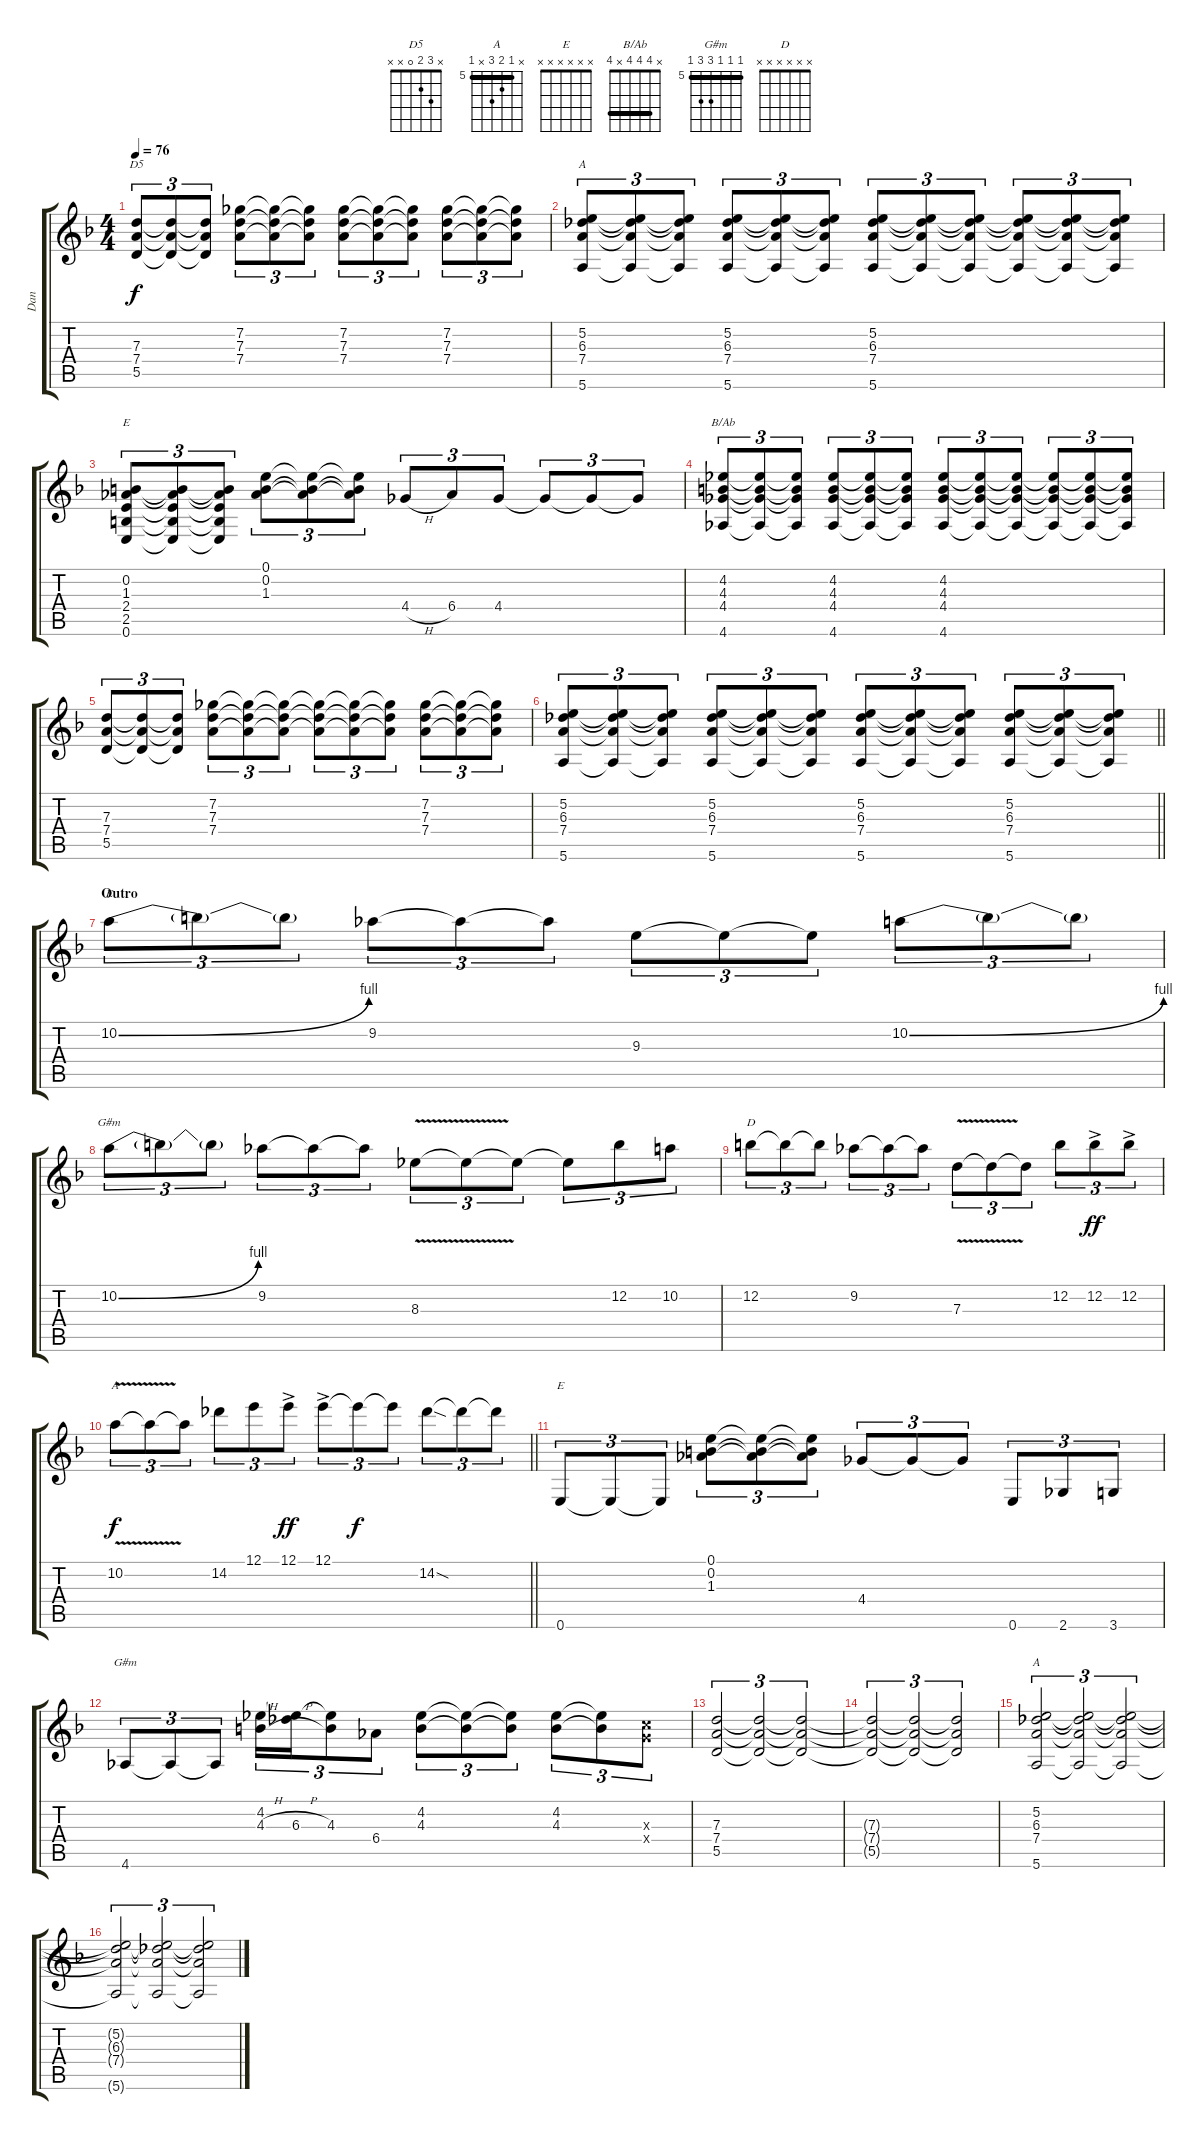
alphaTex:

\track ("Dan" "Dan") {instrument electricguitarclean}
\staff {score tabs}
\tuning (E4 B3 G3 D3 A2 E2) {hide}
\chord ("D5" x 3 2 0 x x)
\chord ("A" 0 2 2 x 0 x)
\chord ("E" x 0 1 2 2 0)
\chord ("B/Ab" x 4 4 4 x 4) {barre 4}
\chord ("E" x 11 x x x x) {firstfret 11}
\chord ("G#m" x 10 x x x x) {firstfret 10}
\chord ("D" x x x x x x)
\chord ("A" x 10 x x x x) {firstfret 10}
\chord ("E" x x x x x x)
\chord ("G#m" 5 5 5 7 7 5) {firstfret 5 barre 5}
\chord ("A" x 5 6 7 x 5) {firstfret 5 barre 5}
\ts (4 4)
\tempo 76
\clef g2
\ks f
(7.3 7.4 5.5).8{tu (3 2) ch "D5" dy f} (7.3{t} 7.4{t} 5.5{t}).8{tu (3 2)} (7.3{t} 7.4{t} 5.5{t}).8{tu (3 2)} (7.2 7.3 7.4).8{tu (3 2)} (7.2{t} 7.3{t} 7.4{t}).8{tu (3 2)} (7.2{t} 7.3{t} 7.4{t}).8{tu (3 2)} (7.2 7.3 7.4).8{tu (3 2)} (7.2{t} 7.3{t} 7.4{t}).8{tu (3 2)} (7.2{t} 7.3{t} 7.4{t}).8{tu (3 2)} (7.2 7.3 7.4).8{tu (3 2)} (7.2{t} 7.3{t} 7.4{t}).8{tu (3 2)} (7.2{t} 7.3{t} 7.4{t}).8{tu (3 2)} |
(5.2 6.3 7.4 5.6).8{tu (3 2) ch "A"} (5.2{t} 6.3{t} 7.4{t} 5.6{t}).8{tu (3 2)} (5.2{t} 6.3{t} 7.4{t} 5.6{t}).8{tu (3 2)} (5.2 6.3 7.4 5.6).8{tu (3 2)} (5.2{t} 6.3{t} 7.4{t} 5.6{t}).8{tu (3 2)} (5.2{t} 6.3{t} 7.4{t} 5.6{t}).8{tu (3 2)} (5.2 6.3 7.4 5.6).8{tu (3 2)} (5.2{t} 6.3{t} 7.4{t} 5.6{t}).8{tu (3 2)} (5.2{t} 6.3{t} 7.4{t} 5.6{t}).8{tu (3 2)} (5.2{t} 6.3{t} 7.4{t} 5.6{t}).8{tu (3 2)} (5.2{t} 6.3{t} 7.4{t} 5.6{t}).8{tu (3 2)} (5.2{t} 6.3{t} 7.4{t} 5.6{t}).8{tu (3 2)} |
(0.2 1.3 2.4 2.5 0.6).8{tu (3 2) ch "E"} (0.2{t} 1.3{t} 2.4{t} 2.5{t} 0.6{t}).8{tu (3 2)} (0.2{t} 1.3{t} 2.4{t} 2.5{t} 0.6{t}).8{tu (3 2)} (0.1 0.2 1.3).8{tu (3 2)} (0.1{t} 0.2{t} 1.3{t}).8{tu (3 2)} (0.1{t} 0.2{t} 1.3{t}).8{tu (3 2)} 4.4{h}.8{tu (3 2)} 6.4.8{tu (3 2)} 4.4.8{tu (3 2)} 4.4{t}.8{tu (3 2)} 4.4{t}.8{tu (3 2)} 4.4{t}.8{tu (3 2)} |
(4.2 4.3 4.4 4.6).8{tu (3 2) ch "B/Ab"} (4.2{t} 4.3{t} 4.4{t} 4.6{t}).8{tu (3 2)} (4.2{t} 4.3{t} 4.4{t} 4.6{t}).8{tu (3 2)} (4.2 4.3 4.4 4.6).8{tu (3 2)} (4.2{t} 4.3{t} 4.4{t} 4.6{t}).8{tu (3 2)} (4.2{t} 4.3{t} 4.4{t} 4.6{t}).8{tu (3 2)} (4.2 4.3 4.4 4.6).8{tu (3 2)} (4.2{t} 4.3{t} 4.4{t} 4.6{t}).8{tu (3 2)} (4.2{t} 4.3{t} 4.4{t} 4.6{t}).8{tu (3 2)} (4.2{t} 4.3{t} 4.4{t} 4.6{t}).8{tu (3 2)} (4.2{t} 4.3{t} 4.4{t} 4.6{t}).8{tu (3 2)} (4.2{t} 4.3{t} 4.4{t} 4.6{t}).8{tu (3 2)} |
(7.3 7.4 5.5).8{tu (3 2)} (7.3{t} 7.4{t} 5.5{t}).8{tu (3 2)} (7.3{t} 7.4{t} 5.5{t}).8{tu (3 2)} (7.2 7.3 7.4).8{tu (3 2)} (7.2{t} 7.3{t} 7.4{t}).8{tu (3 2)} (7.2{t} 7.3{t} 7.4{t}).8{tu (3 2)} (7.2{t} 7.3{t} 7.4{t}).8{tu (3 2)} (7.2{t} 7.3{t} 7.4{t}).8{tu (3 2)} (7.2{t} 7.3{t} 7.4{t}).8{tu (3 2)} (7.2 7.3 7.4).8{tu (3 2)} (7.2{t} 7.3{t} 7.4{t}).8{tu (3 2)} (7.2{t} 7.3{t} 7.4{t}).8{tu (3 2)} |
\barLineRight lightlight
(5.2 6.3 7.4 5.6).8{tu (3 2)} (5.2{t} 6.3{t} 7.4{t} 5.6{t}).8{tu (3 2)} (5.2{t} 6.3{t} 7.4{t} 5.6{t}).8{tu (3 2)} (5.2 6.3 7.4 5.6).8{tu (3 2)} (5.2{t} 6.3{t} 7.4{t} 5.6{t}).8{tu (3 2)} (5.2{t} 6.3{t} 7.4{t} 5.6{t}).8{tu (3 2)} (5.2 6.3 7.4 5.6).8{tu (3 2)} (5.2{t} 6.3{t} 7.4{t} 5.6{t}).8{tu (3 2)} (5.2{t} 6.3{t} 7.4{t} 5.6{t}).8{tu (3 2)} (5.2 6.3 7.4 5.6).8{tu (3 2)} (5.2{t} 6.3{t} 7.4{t} 5.6{t}).8{tu (3 2)} (5.2{t} 6.3{t} 7.4{t} 5.6{t}).8{tu (3 2)} |
\section ("" "Outro")
10.2{be (bend 0 0 60 4)}.8{tu (3 2) ch "E" instrument overdrivenguitar} 10.2{t}.8{tu (3 2)} 10.2{t}.8{tu (3 2)} 9.2.8{tu (3 2)} 9.2{t}.8{tu (3 2)} 9.2{t}.8{tu (3 2)} 9.3.8{tu (3 2)} 9.3{t}.8{tu (3 2)} 9.3{t}.8{tu (3 2)} 10.2{be (bend 0 0 60 4)}.8{tu (3 2)} 10.2{t}.8{tu (3 2)} 10.2{t}.8{tu (3 2)} |
10.2{be (bend 0 0 60 4)}.8{tu (3 2) ch "G#m"} 10.2{t}.8{tu (3 2)} 10.2{t}.8{tu (3 2)} 9.2.8{tu (3 2)} 9.2{t}.8{tu (3 2)} 9.2{t}.8{tu (3 2)} 8.3{v}.8{tu (3 2)} 8.3{t}.8{tu (3 2)} 8.3{t}.8{tu (3 2)} 8.3{t}.8{tu (3 2)} 12.2.8{tu (3 2)} 10.2.8{tu (3 2)} |
12.2.8{tu (3 2) ch "D"} 12.2{t}.8{tu (3 2)} 12.2{t}.8{tu (3 2)} 9.2.8{tu (3 2)} 9.2{t}.8{tu (3 2)} 9.2{t}.8{tu (3 2)} 7.3{v}.8{tu (3 2)} 7.3{t}.8{tu (3 2)} 7.3{t}.8{tu (3 2)} 12.2.8{tu (3 2)} 12.2{ac}.8{tu (3 2) dy ff} 12.2{ac}.8{tu (3 2)} |
\barLineRight lightlight
10.2{v}.8{tu (3 2) ch "A" dy f} 10.2{t}.8{tu (3 2)} 10.2{t}.8{tu (3 2)} 14.2.8{tu (3 2)} 12.1.8{tu (3 2)} 12.1{ac}.8{tu (3 2) dy ff} 12.1{ac}.8{tu (3 2)} 12.1{t}.8{tu (3 2) dy f} 12.1{t}.8{tu (3 2)} 14.2{sod}.8{tu (3 2)} 14.2{t}.8{tu (3 2)} 14.2{t}.8{tu (3 2)} |
0.6.8{tu (3 2) ch "E"} 0.6{t}.8{tu (3 2)} 0.6{t}.8{tu (3 2)} (0.1 0.2 1.3).8{tu (3 2)} (0.1{t} 0.2{t} 1.3{t}).8{tu (3 2)} (0.1{t} 0.2{t} 1.3{t}).8{tu (3 2)} 4.4.8{tu (3 2)} 4.4{t}.8{tu (3 2)} 4.4{t}.8{tu (3 2)} 0.6.8{tu (3 2)} 2.6.8{tu (3 2)} 3.6.8{tu (3 2)} |
4.6.8{tu (3 2) ch "G#m"} 4.6{t}.8{tu (3 2)} 4.6{t}.8{tu (3 2)} (4.2 4.3{h}).16{tu (3 2)} (4.2{t} 6.3{h}).16{tu (3 2)} (4.2{t} 4.3).8{tu (3 2)} 6.4.8{tu (3 2)} (4.2 4.3).8{tu (3 2)} (4.2{t} 4.3{t}).8{tu (3 2)} (4.2{t} 4.3{t}).8{tu (3 2)} (4.2 4.3).8{tu (3 2)} (4.2{t} 4.3{t}).8{tu (3 2)} (5.3{x} 5.4{x}).8{tu (3 2)} |
(7.3 7.4 5.5).2{tu (3 2)} (7.3{t} 7.4{t} 5.5{t}).2{tu (3 2)} (7.3{t} 7.4{t} 5.5{t}).2{tu (3 2)} |
(7.3{t} 7.4{t} 5.5{t}).2{tu (3 2)} (7.3{t} 7.4{t} 5.5{t}).2{tu (3 2)} (7.3{t} 7.4{t} 5.5{t}).2{tu (3 2)} |
(5.2 6.3 7.4 5.6).2{tu (3 2) ch "A"} (5.2{t} 6.3{t} 7.4{t} 5.6{t}).2{tu (3 2)} (5.2{t} 6.3{t} 7.4{t} 5.6{t}).2{tu (3 2)} |
(5.2{t} 6.3{t} 7.4{t} 5.6{t}).2{tu (3 2)} (5.2{t} 6.3{t} 7.4{t} 5.6{t}).2{tu (3 2)} (5.2{t} 6.3{t} 7.4{t} 5.6{t}).2{tu (3 2)}
